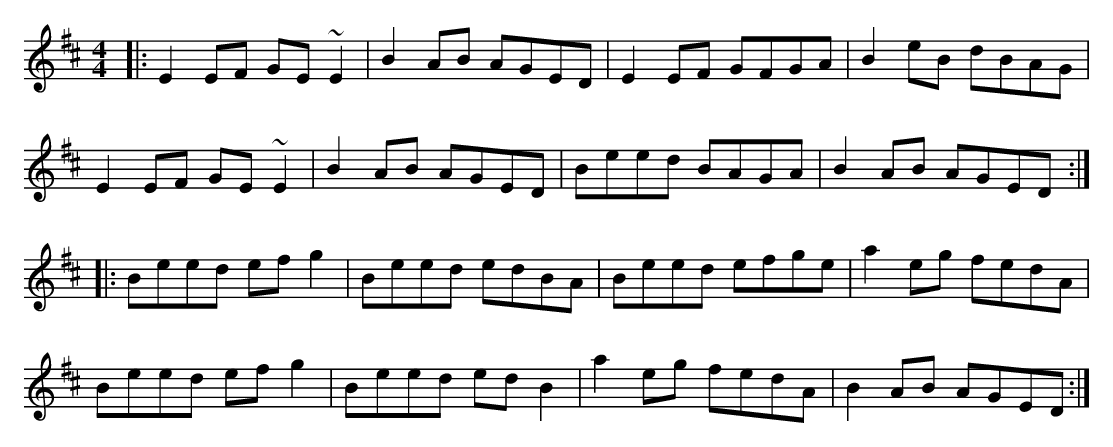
X:1
M:4/4
K:Edor
|:E2 EF GE~E2|B2AB AGED|E2EF GFGA|B2eB dBAG|
E2 EF GE~E2|B2AB AGED|Beed BAGA|B2AB AGED:|
|:Beed efg2|Beed edBA|Beed efge|a2eg fedA|
Beed efg2|Beed edB2|a2eg fedA|B2AB AGED:|
